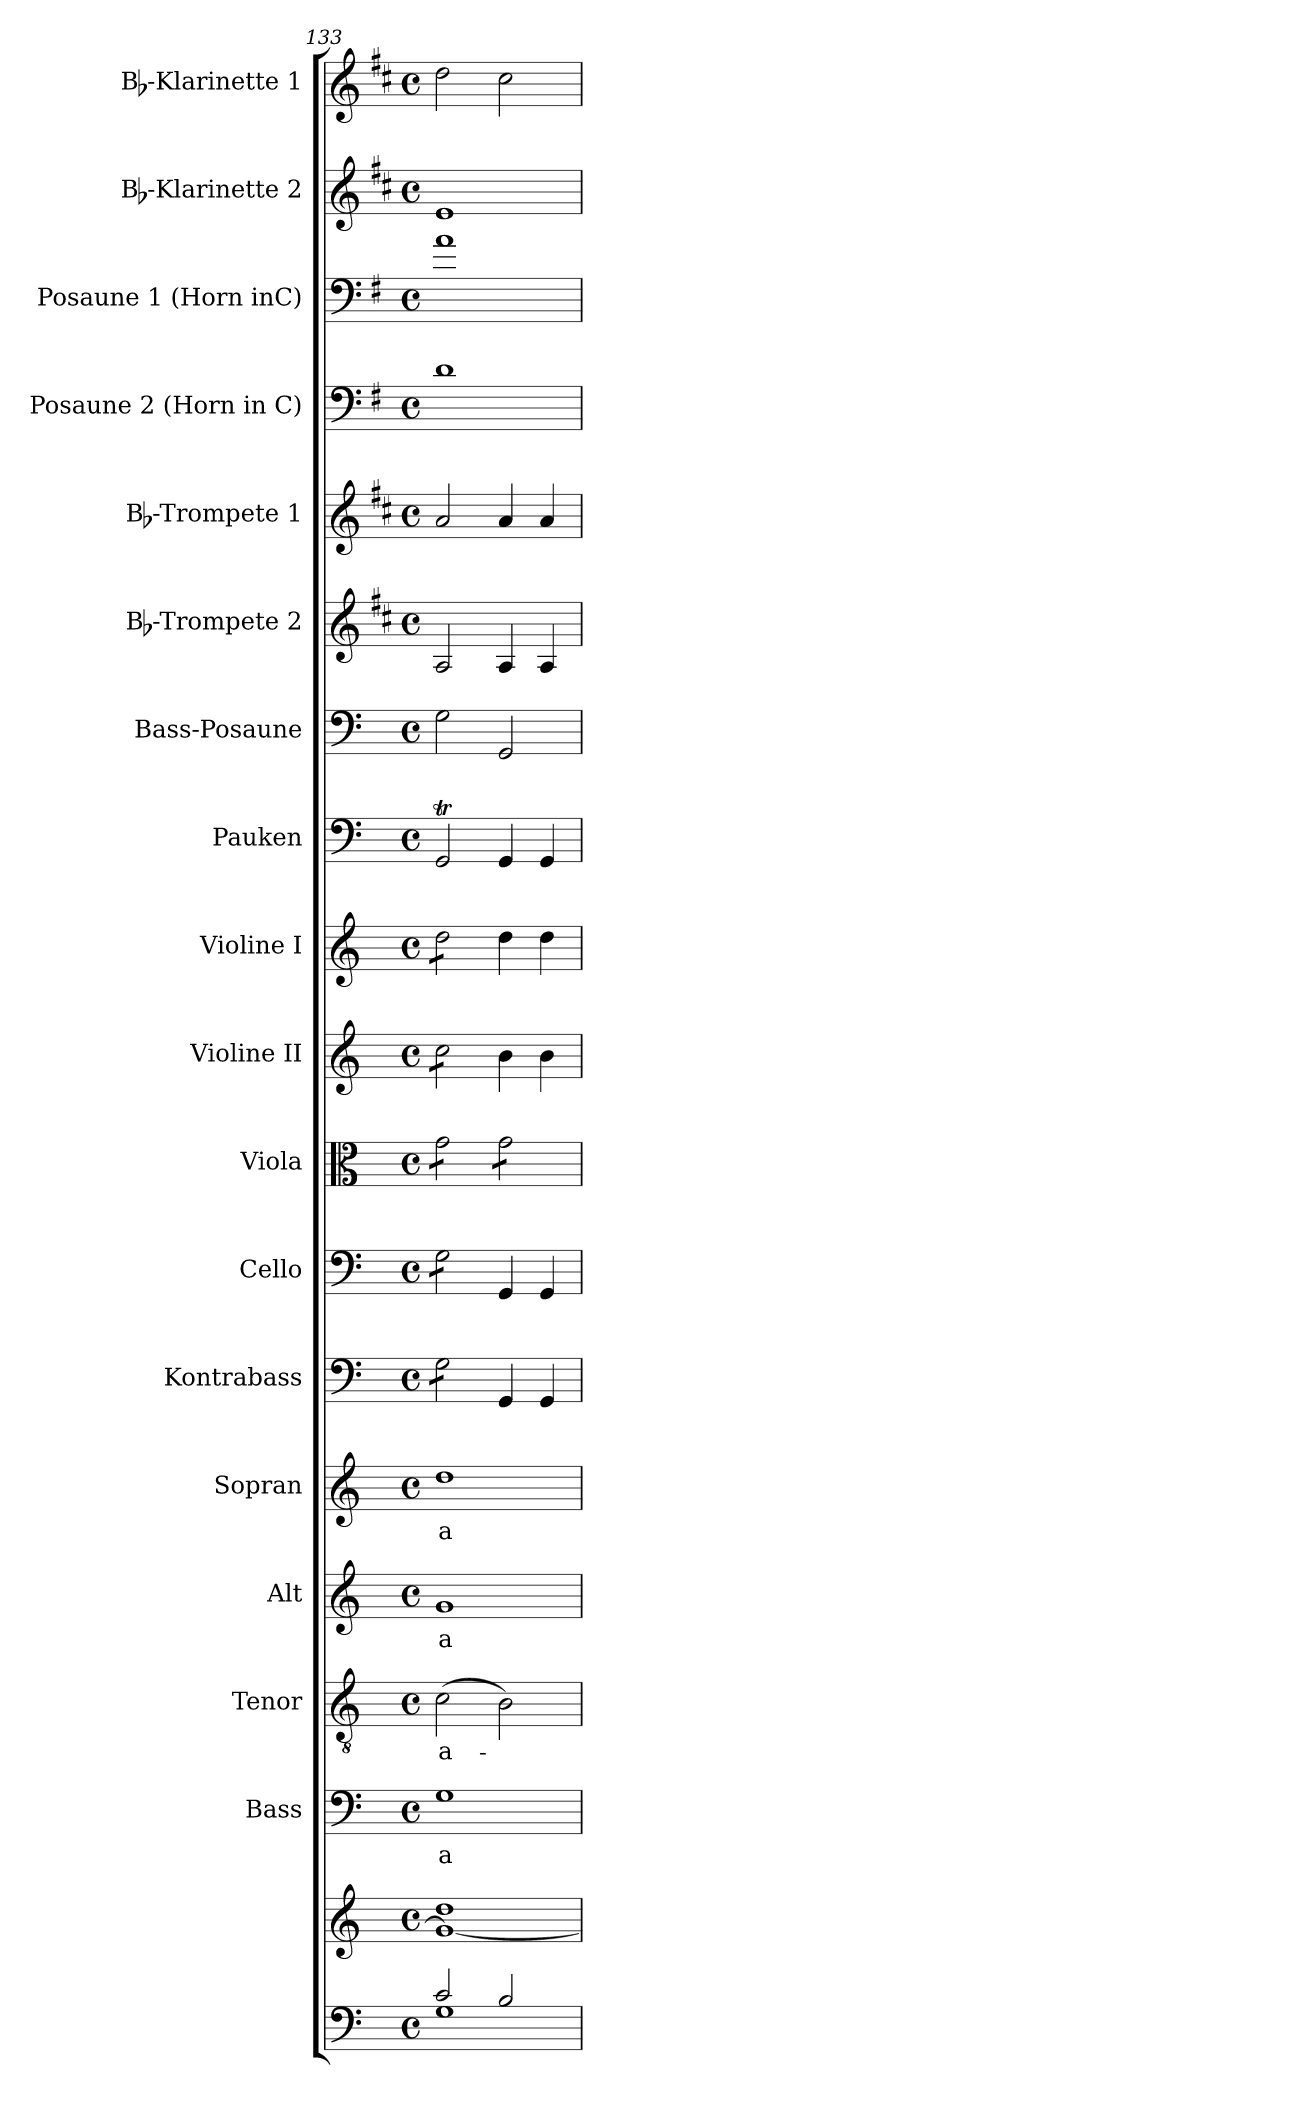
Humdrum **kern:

**kern	**kern	**kern	**text	**kern	**text	**kern	**text	**kern	**text	**kern	**kern	**kern	**kern	**kern	**kern	**kern	**kern	**kern	**kern	**kern	**kern	**kern
*part18	*part18	*part17	*part17	*part16	*part16	*part15	*part15	*part14	*part14	*part13	*part12	*part11	*part10	*part9	*part8	*part7	*part6	*part5	*part4	*part3	*part2	*part1
*staff19	*staff18	*staff17	*staff17	*staff16	*staff16	*staff15	*staff15	*staff14	*staff14	*staff13	*staff12	*staff11	*staff10	*staff9	*staff8	*staff7	*staff6	*staff5	*staff4	*staff3	*staff2	*staff1
*	*	*I"Bass	*	*I"Tenor	*	*I"Alt	*	*I"Sopran	*	*I"Kontrabass	*I"Cello	*I"Viola	*I"Violine II	*I"Violine I	*I"Pauken	*I"Bass-Posaune	*I"Bb-Trompete 2	*I"Bb-Trompete 1	*I"Posaune 2 (Horn in C)	*I"Posaune 1 (Horn inC)	*I"Bb-Klarinette 2	*I"Bb-Klarinette 1
*	*	*I'B.	*	*I'T.	*	*I'A.	*	*I'S.	*	*I'Kb.	*	*I'Vla.	*I'Vl. II	*I'Vl. I	*I'Pk.	*I'B-Pos.	*I'Bb Trp. 2	*I'Bb Trp. 1	*I'Pos. 2	*I'Pos. 1	*I'Bb Kl. 2	*I'Bb Kl. 1
*clefF4	*clefG2	*clefF4	*	*clefGv2	*	*clefG2	*	*clefG2	*	*clefF4	*clefF4	*clefC3	*clefG2	*clefG2	*clefF4	*clefF4	*clefG2	*clefG2	*clefF4	*clefF4	*clefG2	*clefG2
*	*	*	*	*	*	*	*	*	*	*ITrd7c12	*	*	*	*	*	*	*ITrd1c2	*ITrd1c2	*ITrd4c7	*ITrd4c7	*ITrd1c2	*ITrd1c2
*k[]	*k[]	*k[]	*	*k[]	*	*k[]	*	*k[]	*	*k[]	*k[]	*k[]	*k[]	*k[]	*k[]	*k[]	*k[]	*k[]	*k[]	*k[]	*k[]	*k[]
*C:	*C:	*C:	*	*C:	*	*C:	*	*C:	*	*C:	*C:	*C:	*C:	*C:	*C:	*C:	*C:	*C:	*C:	*C:	*C:	*C:
*M4/4	*M4/4	*M4/4	*	*M4/4	*	*M4/4	*	*M4/4	*	*M4/4	*M4/4	*M4/4	*M4/4	*M4/4	*M4/4	*M4/4	*M4/4	*M4/4	*M4/4	*M4/4	*M4/4	*M4/4
*met(c)	*met(c)	*met(c)	*	*met(c)	*	*met(c)	*	*met(c)	*	*met(c)	*met(c)	*met(c)	*met(c)	*met(c)	*met(c)	*met(c)	*met(c)	*met(c)	*met(c)	*met(c)	*met(c)	*met(c)
=133	=133	=133	=133	=133	=133	=133	=133	=133	=133	=133	=133	=133	=133	=133	=133	=133	=133	=133	=133	=133	=133	=133
*^	*^	*	*	*	*	*	*	*	*	*	*	*	*	*	*	*	*	*	*	*	*	*
!	!	!	!	!	!LO:LY:b	!	!LO:LY:b	!	!LO:LY:b	!	!LO:LY:b	!	!	!	!	!	!	!	!	!	!	!	!	!
*	*	*	*	*	*	*	*	*	*	*	*	*tremolo	*	*	*	*	*	*	*	*	*	*	*	*
*	*	*	*	*	*	*	*	*	*	*	*	*	*tremolo	*	*	*	*	*	*	*	*	*	*	*
*	*	*	*	*	*	*	*	*	*	*	*	*	*	*tremolo	*	*	*	*	*	*	*	*	*	*
*	*	*	*	*	*	*	*	*	*	*	*	*	*	*	*tremolo	*	*	*	*	*	*	*	*	*
*	*	*	*	*	*	*	*	*	*	*	*	*	*	*	*	*tremolo	*	*	*	*	*	*	*	*
2c/	1G	1dd	1g_	1G	a-	(>2c\	a-	1g	a-	1dd	a-	8GG\L	8G\L	8g\L	8cc\L	8dd\L	2GGT/	2G\	2G/	2g/	1G	1d	1d	2cc\
.	.	.	.	.	.	.	.	.	.	.	.	8GG\	8G\	8g\	8cc\	8dd\	.	.	.	.	.	.	.	.
.	.	.	.	.	.	.	.	.	.	.	.	8GG\	8G\	8g\	8cc\	8dd\	.	.	.	.	.	.	.	.
.	.	.	.	.	.	.	.	.	.	.	.	8GG\J	8G\J	8g\J	8cc\J	8dd\J	.	.	.	.	.	.	.	.
*	*	*	*	*	*	*	*	*	*	*	*	*	*	*	*	*Xtremolo	*	*	*	*	*	*	*	*
*	*	*	*	*	*	*	*	*	*	*	*	*	*	*	*Xtremolo	*	*	*	*	*	*	*	*	*
*	*	*	*	*	*	*	*	*	*	*	*	*	*Xtremolo	*	*	*	*	*	*	*	*	*	*	*
*	*	*	*	*	*	*	*	*	*	*	*	*Xtremolo	*	*	*	*	*	*	*	*	*	*	*	*
2B/	.	.	.	.	.	2B\)	.	.	.	.	.	4GGG/	4GG/	8g\L	4b\	4dd\	4GG/	2GG/	4G/	4g/	.	.	.	2b\
.	.	.	.	.	.	.	.	.	.	.	.	.	.	8g\	.	.	.	.	.	.	.	.	.	.
.	.	.	.	.	.	.	.	.	.	.	.	4GGG/	4GG/	8g\	4b\	4dd\	4GG/	.	4G/	4g/	.	.	.	.
.	.	.	.	.	.	.	.	.	.	.	.	.	.	8g\J	.	.	.	.	.	.	.	.	.	.
*	*	*	*	*	*	*	*	*	*	*	*	*	*	*Xtremolo	*	*	*	*	*	*	*	*	*	*
*v	*v	*	*	*	*	*	*	*	*	*	*	*	*	*	*	*	*	*	*	*	*	*	*	*
*	*v	*v	*	*	*	*	*	*	*	*	*	*	*	*	*	*	*	*	*	*	*	*	*
=	=	=	=	=	=	=	=	=	=	=	=	=	=	=	=	=	=	=	=	=	=	=
*-	*-	*-	*-	*-	*-	*-	*-	*-	*-	*-	*-	*-	*-	*-	*-	*-	*-	*-	*-	*-	*-	*-
